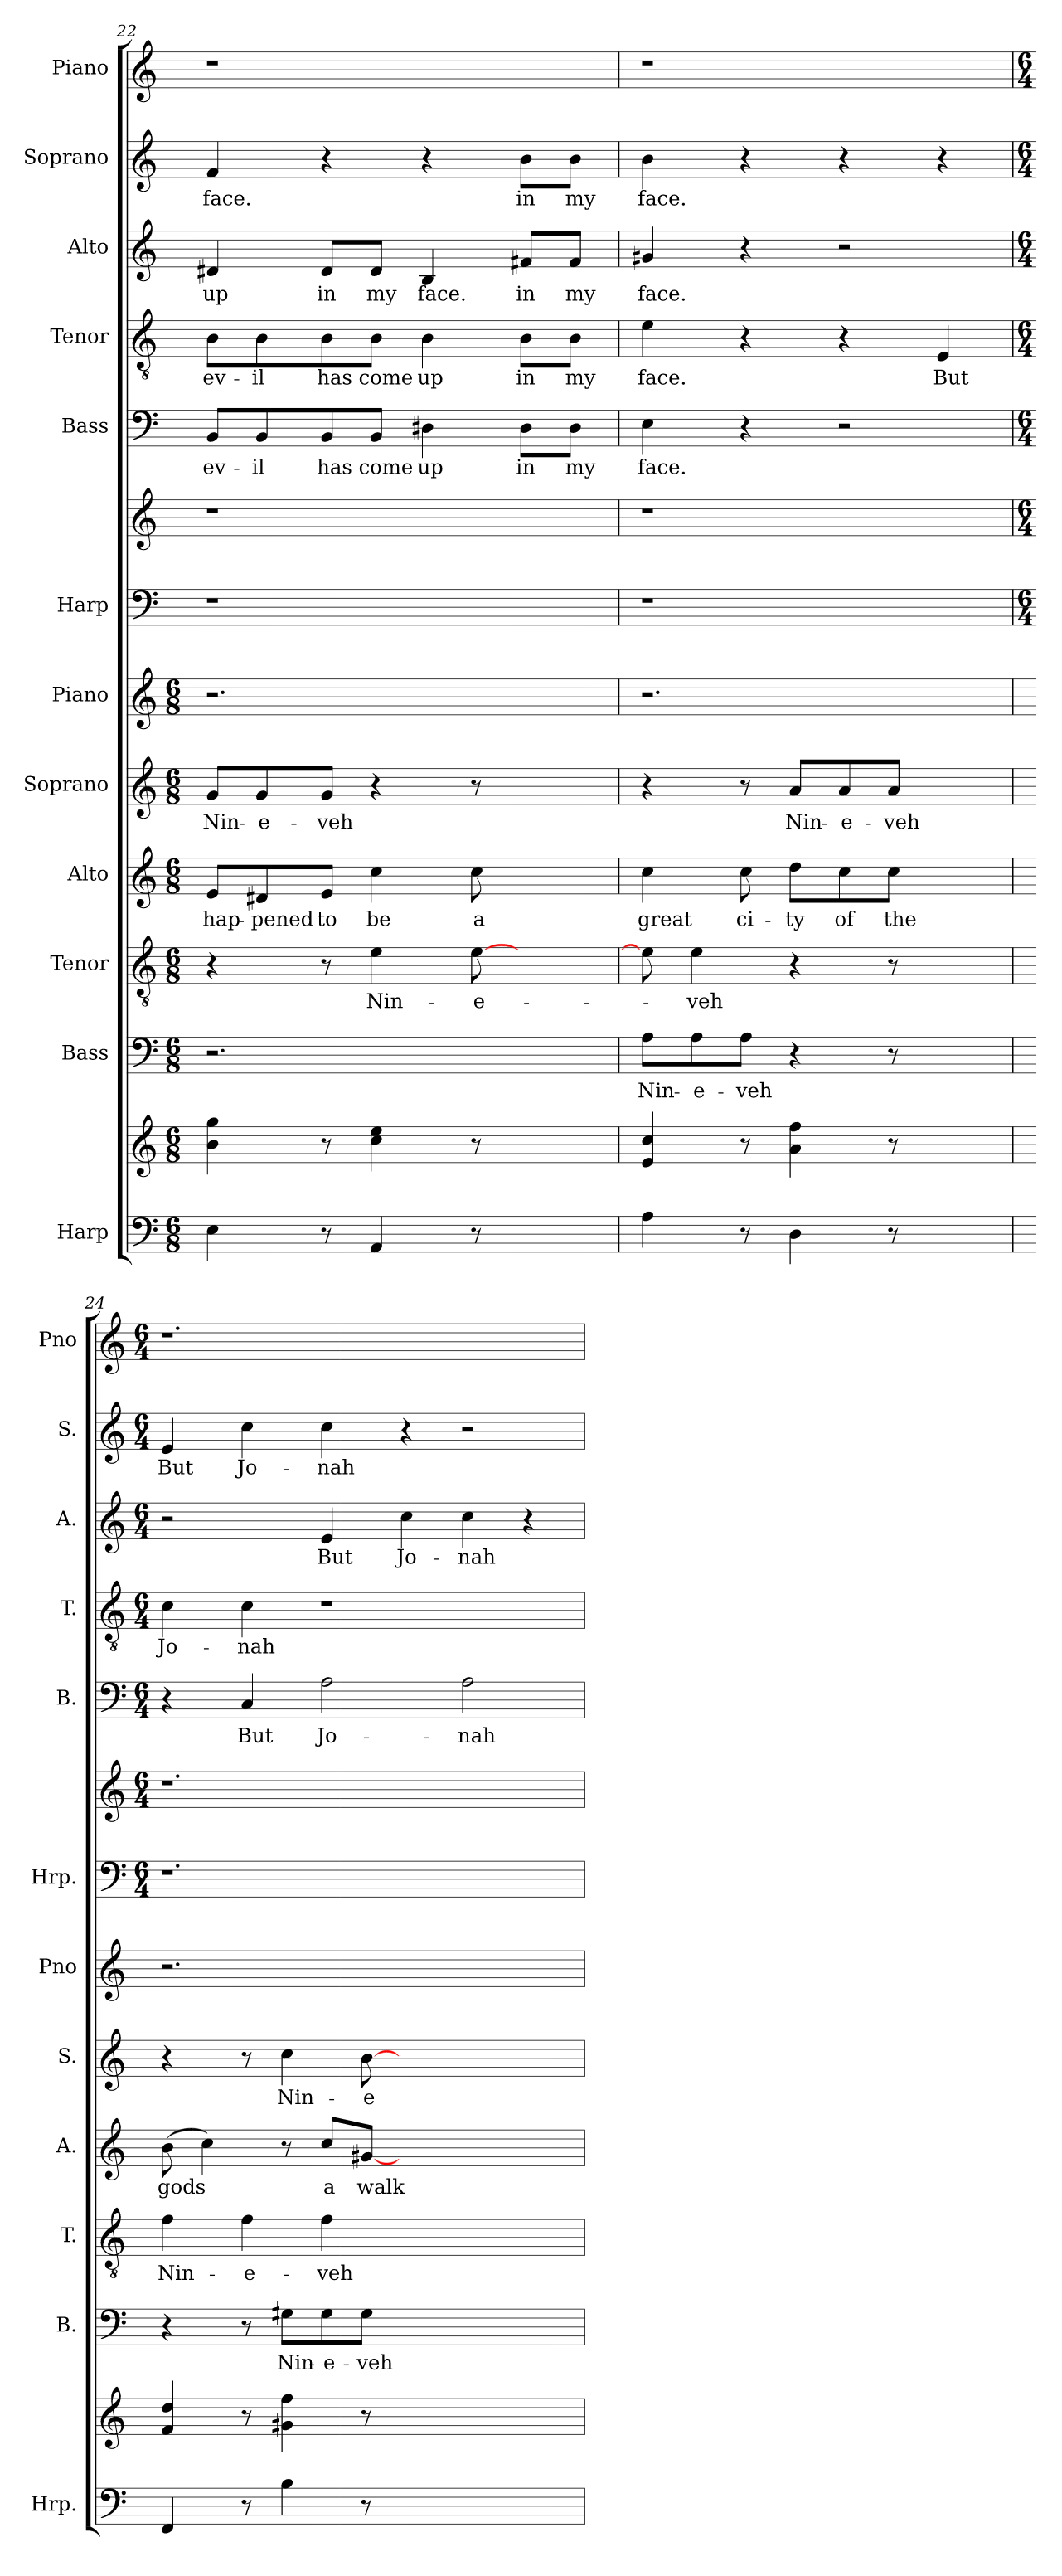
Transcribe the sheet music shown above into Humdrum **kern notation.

**kern	**kern	**kern	**text	**kern	**text	**kern	**text	**kern	**text	**kern	**kern	**kern	**kern	**text	**kern	**text	**kern	**text	**kern	**text	**kern
*part12	*part12	*part11	*part11	*part10	*part10	*part9	*part9	*part8	*part8	*part7	*part6	*part6	*part5	*part5	*part4	*part4	*part3	*part3	*part2	*part2	*part1
*staff14	*staff13	*staff12	*staff12	*staff11	*staff11	*staff10	*staff10	*staff9	*staff9	*staff8	*staff7	*staff6	*staff5	*staff5	*staff4	*staff4	*staff3	*staff3	*staff2	*staff2	*staff1
*I"Harp	*	*I"Bass	*	*I"Tenor	*	*I"Alto	*	*I"Soprano	*	*I"Piano	*I"Harp	*	*I"Bass	*	*I"Tenor	*	*I"Alto	*	*I"Soprano	*	*I"Piano
*I'Hrp.	*	*I'B.	*	*I'T.	*	*I'A.	*	*I'S.	*	*I'Pno	*I'Hrp.	*	*I'B.	*	*I'T.	*	*I'A.	*	*I'S.	*	*I'Pno
!!LO:PB:g=z
*clefF4	*clefG2	*clefF4	*	*clefGv2	*	*clefG2	*	*clefG2	*	*clefG2	*clefF4	*clefG2	*clefF4	*	*clefGv2	*	*clefG2	*	*clefG2	*	*clefG2
*k[]	*k[]	*k[]	*	*k[]	*	*k[]	*	*k[]	*	*k[]	*k[]	*k[]	*k[]	*	*k[]	*	*k[]	*	*k[]	*	*k[]
*M6/8	*M6/8	*M6/8	*	*M6/8	*	*M6/8	*	*M6/8	*	*M6/8	*	*	*	*	*	*	*	*	*	*	*
=22	=22	=22	=22	=22	=22	=22	=22	=22	=22	=22	=22	=22	=22	=22	=22	=22	=22	=22	=22	=22	=22
!	!	!	!	!	!	!	!LO:LY:b	!	!LO:LY:b	!	!	!	!	!LO:LY:b	!	!LO:LY:b	!	!LO:LY:b	!	!LO:LY:b	!
4E\	4b\ 4gg\	2.r	.	4r	.	8e/L	hap-	8g/L	Nin-	2.r	1r	1r	8BB/L	ev-	8B\L	ev-	4d#X/	up	4f/	face.	1r
!	!	!	!	!	!	!	!LO:LY:b	!	!LO:LY:b	!	!	!	!	!LO:LY:b	!	!LO:LY:b	!	!	!	!	!
.	.	.	.	.	.	8d#X/	-pened	8g/	-e-	.	.	.	8BB/	-il	8B\	-il	.	.	.	.	.
!	!	!	!	!	!	!	!LO:LY:b	!	!LO:LY:b	!	!	!	!	!LO:LY:b	!	!LO:LY:b	!	!LO:LY:b	!	!	!
8r	8r	.	.	8r	.	8e/J	to	8g/J	-veh	.	.	.	8BB/	has	8B\	has	8d#/L	in	4r	.	.
!	!	!	!	!	!LO:LY:b	!	!LO:LY:b	!	!	!	!	!	!	!LO:LY:b	!	!LO:LY:b	!	!LO:LY:b	!	!	!
4AA/	4cc\ 4ee\	.	.	4e\	Nin-	4cc\	be	4r	.	.	.	.	8BB/J	come	8B\J	come	8d#/J	my	.	.	.
!	!	!	!	!	!	!	!	!	!	!	!	!	!	!LO:LY:b	!	!LO:LY:b	!	!LO:LY:b	!	!	!
.	.	.	.	.	.	.	.	.	.	.	.	.	4D#X\	up	4B\	up	4B/	face.	4r	.	.
!	!	!	!	!	!LO:LY:b	!	!LO:LY:b	!	!	!	!	!	!	!	!	!	!	!	!	!	!
8r	8r	.	.	[8e\	-e-	8cc\	a	8r	.	.	.	.	.	.	.	.	.	.	.	.	.
!	!	!	!	!	!	!	!	!	!	!	!	!	!	!LO:LY:b	!	!LO:LY:b	!	!LO:LY:b	!	!LO:LY:b	!
4ryy	4ryy	4ryy	.	4ryy	.	4ryy	.	4ryy	.	4ryy	.	.	8D#\L	in	8B\L	in	8f#X/L	in	8b\L	in	.
!	!	!	!	!	!	!	!	!	!	!	!	!	!	!LO:LY:b	!	!LO:LY:b	!	!LO:LY:b	!	!LO:LY:b	!
.	.	.	.	.	.	.	.	.	.	.	.	.	8D#\J	my	8B\J	my	8f#/J	my	8b\J	my	.
=23	=23	=23	=23	=23	=23	=23	=23	=23	=23	=23	=23	=23	=23	=23	=23	=23	=23	=23	=23	=23	=23
!	!	!	!LO:LY:b	!	!	!	!LO:LY:b	!	!	!	!	!	!	!LO:LY:b	!	!LO:LY:b	!	!LO:LY:b	!	!LO:LY:b	!
4A\	4e/ 4cc/	8A\L	Nin-	8e\]	.	4cc\	great	4r	.	2.r	1r	1r	4E\	face.	4e\	face.	4g#X/	face.	4b\	face.	1r
!	!	!	!LO:LY:b	!	!LO:LY:b	!	!	!	!	!	!	!	!	!	!	!	!	!	!	!	!
.	.	8A\	-e-	4e\	-veh	.	.	.	.	.	.	.	.	.	.	.	.	.	.	.	.
!	!	!	!LO:LY:b	!	!	!	!LO:LY:b	!	!	!	!	!	!	!	!	!	!	!	!	!	!
8r	8r	8A\J	-veh	.	.	8cc\	ci-	8r	.	.	.	.	4r	.	4r	.	4r	.	4r	.	.
!	!	!	!	!	!	!	!LO:LY:b	!	!LO:LY:b	!	!	!	!	!	!	!	!	!	!	!	!
4D\	4a\ 4ff\	4r	.	4r	.	8dd\L	-ty	8a/L	Nin-	.	.	.	.	.	.	.	.	.	.	.	.
!	!	!	!	!	!	!	!LO:LY:b	!	!LO:LY:b	!	!	!	!	!	!	!	!	!	!	!	!
.	.	.	.	.	.	8cc\	of	8a/	-e-	.	.	.	2r	.	4r	.	2r	.	4r	.	.
!	!	!	!	!	!	!	!LO:LY:b	!	!LO:LY:b	!	!	!	!	!	!	!	!	!	!	!	!
8r	8r	8r	.	8r	.	8cc\J	the	8a/J	-veh	.	.	.	.	.	.	.	.	.	.	.	.
!	!	!	!	!	!	!	!	!	!	!	!	!	!	!	!	!LO:LY:b	!	!	!	!	!
4ryy	4ryy	4ryy	.	4ryy	.	4ryy	.	4ryy	.	4ryy	.	.	.	.	4E/	But	.	.	4r	.	.
!!LO:LB:g=z
=24	=24	=24	=24	=24	=24	=24	=24	=24	=24	=24	=24	=24	=24	=24	=24	=24	=24	=24	=24	=24	=24
*	*	*	*	*	*	*	*	*	*	*	*M6/4	*M6/4	*M6/4	*	*M6/4	*	*M6/4	*	*M6/4	*	*M6/4
!	!	!	!	!	!LO:LY:b	!	!LO:LY:b	!	!	!	!	!	!	!	!	!LO:LY:b	!	!	!	!LO:LY:b	!
4FF/	4f/ 4dd/	4r	.	4f\	Nin-	(>8b\	gods	4r	.	2.r	1.r	1.r	4r	.	4c\	Jo-	2r	.	4e/	But	1.r
.	.	.	.	.	.	4cc\)	.	.	.	.	.	.	.	.	.	.	.	.	.	.	.
!	!	!	!	!	!LO:LY:b	!	!	!	!	!	!	!	!	!LO:LY:b	!	!LO:LY:b	!	!	!	!LO:LY:b	!
8r	8r	8r	.	4f\	-e-	.	.	8r	.	.	.	.	4C/	But	4c\	-nah	.	.	4cc\	Jo-	.
!	!	!	!LO:LY:b	!	!	!	!	!	!LO:LY:b	!	!	!	!	!	!	!	!	!	!	!	!
4B\	4g#X\ 4ff\	8G#X\L	Nin-	.	.	8r	.	4cc\	Nin-	.	.	.	.	.	.	.	.	.	.	.	.
!	!	!	!LO:LY:b	!	!LO:LY:b	!	!LO:LY:b	!	!	!	!	!	!	!LO:LY:b	!	!	!	!LO:LY:b	!	!LO:LY:b	!
.	.	8G#\	-e-	4f\	-veh	8cc/L	a	.	.	.	.	.	2A\	Jo-	1r	.	4e/	But	4cc\	-nah	.
!	!	!	!LO:LY:b	!	!	!	!LO:LY:b	!	!LO:LY:b	!	!	!	!	!	!	!	!	!	!	!	!
8r	8r	8G#\J	-veh	.	.	[8g#X/J	walk	[8b\	-e-	.	.	.	.	.	.	.	.	.	.	.	.
!	!	!	!	!	!	!	!	!	!	!	!	!	!	!	!	!	!	!LO:LY:b	!	!	!
2.ryy	2.ryy	2.ryy	.	2.ryy	.	2.ryy	.	2.ryy	.	2.ryy	.	.	.	.	.	.	4cc\	Jo-	4r	.	.
!	!	!	!	!	!	!	!	!	!	!	!	!	!	!LO:LY:b	!	!	!	!LO:LY:b	!	!	!
.	.	.	.	.	.	.	.	.	.	.	.	.	2A\	-nah	.	.	4cc\	-nah	2r	.	.
.	.	.	.	.	.	.	.	.	.	.	.	.	.	.	.	.	4r	.	.	.	.
=	=	=	=	=	=	=	=	=	=	=	=	=	=	=	=	=	=	=	=	=	=
*-	*-	*-	*-	*-	*-	*-	*-	*-	*-	*-	*-	*-	*-	*-	*-	*-	*-	*-	*-	*-	*-
